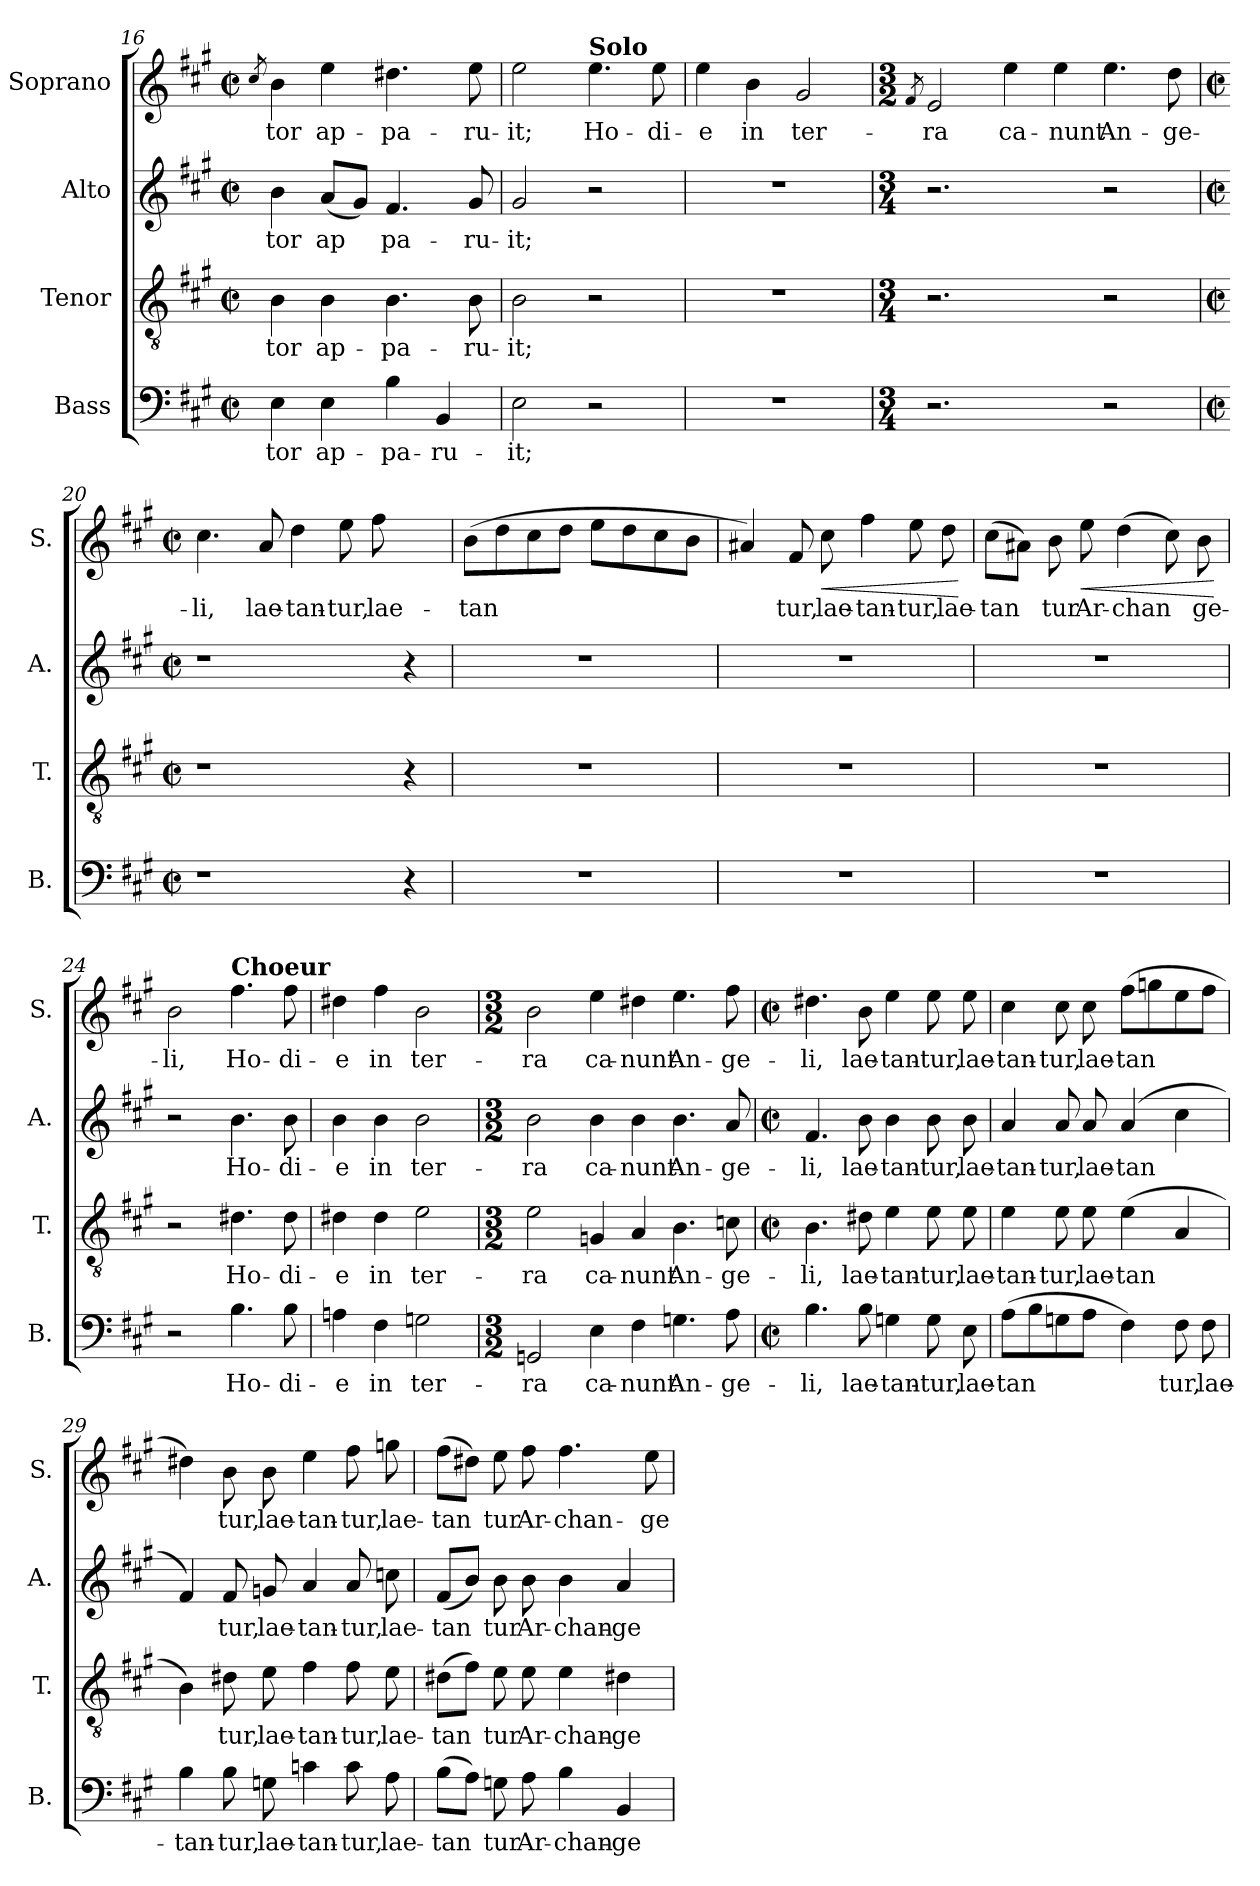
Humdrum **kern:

**kern	**text	**kern	**text	**kern	**text	**kern	**text	**dynam
*part4	*part4	*part3	*part3	*part2	*part2	*part1	*part1	*part1
*staff4	*staff4	*staff3	*staff3	*staff2	*staff2	*staff1	*staff1	*staff1
*I"Bass	*	*I"Tenor	*	*I"Alto	*	*I"Soprano	*	*
*I'B.	*	*I'T.	*	*I'A.	*	*I'S.	*	*
!!LO:LB:g=z
*clefF4	*	*clefGv2	*	*clefG2	*	*clefG2	*	*
*k[f#c#g#]	*	*k[f#c#g#]	*	*k[f#c#g#]	*	*k[f#c#g#]	*	*
*M2/2	*	*M2/2	*	*M2/2	*	*M2/2	*	*
*met(c|)	*	*met(c|)	*	*met(c|)	*	*met(c|)	*	*
=16	=16	=16	=16	=16	=16	=16	=16	=16
.	.	.	.	.	.	8qcc#/	.	.
!	!LO:LY:b	!	!LO:LY:b	!	!LO:LY:b	!	!LO:LY:b	!
4E\	tor	4B\	-tor	4b\	-tor	4b\	-tor	.
!	!LO:LY:b	!	!LO:LY:b	!	!LO:LY:b	!	!LO:LY:b	!
4E\	ap-	4B\	ap-	(8a/L	ap	4ee\	ap-	.
.	.	.	.	8g#/J)	.	.	.	.
!	!LO:LY:b	!	!LO:LY:b	!	!LO:LY:b	!	!LO:LY:b	!
4B\	-pa-	4.B\	-pa-	4.f#/	pa-	4.dd#X\	-pa-	.
!	!LO:LY:b	!	!	!	!	!	!	!
4BB/	-ru-	.	.	.	.	.	.	.
!	!	!	!LO:LY:b	!	!LO:LY:b	!	!LO:LY:b	!
.	.	8B\	-ru-	8g#/	-ru-	8ee\	-ru-	.
=17	=17	=17	=17	=17	=17	=17	=17	=17
!	!LO:LY:b	!	!LO:LY:b	!	!LO:LY:b	!	!LO:LY:b	!
2E\	-it;	2B\	-it;	2g#/	-it;	2ee\	-it;	.
!	!	!	!	!	!	!LO:TX:a:B:t=Solo	!	!
!	!	!	!	!	!	!	!LO:LY:b	!
2r	.	2r	.	2r	.	4.ee\	Ho-	.
!	!	!	!	!	!	!	!LO:LY:b	!
.	.	.	.	.	.	8ee\	-di-	.
=18	=18	=18	=18	=18	=18	=18	=18	=18
!	!	!	!	!	!	!	!LO:LY:b	!
1r	.	1r	.	1r	.	4ee\	-e	.
!	!	!	!	!	!	!	!LO:LY:b	!
.	.	.	.	.	.	4b\	in	.
!	!	!	!	!	!	!	!LO:LY:b	!
.	.	.	.	.	.	2g#/	ter-	.
=19	=19	=19	=19	=19	=19	=19	=19	=19
*M3/4	*	*M3/4	*	*M3/4	*	*M3/2	*	*
.	.	.	.	.	.	8qf#/	.	.
!	!	!	!	!	!	!	!LO:LY:b	!
2.r	.	2.r	.	2.r	.	2e/	-ra	.
!	!	!	!	!	!	!	!LO:LY:b	!
.	.	.	.	.	.	4ee\	ca-	.
!	!	!	!	!	!	!	!LO:LY:b	!
4ryy	.	4ryy	.	4ryy	.	4ee\	-nunt	.
!	!	!	!	!	!	!	!LO:LY:b	!
2r	.	2r	.	2r	.	4.ee\	An-	.
!	!	!	!	!	!	!	!LO:LY:b	!
.	.	.	.	.	.	8dd\	-ge-	.
!!LO:LB:g=z
=20	=20	=20	=20	=20	=20	=20	=20	=20
*M2/2	*	*M2/2	*	*M2/2	*	*M2/2	*	*
*met(c|)	*	*met(c|)	*	*met(c|)	*	*met(c|)	*	*
!	!	!	!	!	!	!	!LO:LY:b	!
1r	.	1r	.	1r	.	4.cc#\	-li,	.
!	!	!	!	!	!	!	!LO:LY:b	!
.	.	.	.	.	.	8a/	lae-	.
!	!	!	!	!	!	!	!LO:LY:b	!
.	.	.	.	.	.	4dd\	-tan-	.
!	!	!	!	!	!	!	!LO:LY:b	!
.	.	.	.	.	.	8ee\	-tur,	.
!	!	!	!	!	!	!	!LO:LY:b	!
.	.	.	.	.	.	8ff#\	lae-	.
4r	.	4r	.	4r	.	4ryy	.	.
=21	=21	=21	=21	=21	=21	=21	=21	=21
!	!	!	!	!	!	!	!LO:LY:b	!
1r	.	1r	.	1r	.	(8b\L	-tan	.
.	.	.	.	.	.	8dd\	.	.
.	.	.	.	.	.	8cc#\	.	.
.	.	.	.	.	.	8dd\J	.	.
.	.	.	.	.	.	8ee\L	.	.
.	.	.	.	.	.	8dd\	.	.
.	.	.	.	.	.	8cc#\	.	.
.	.	.	.	.	.	8b\J	.	.
=22	=22	=22	=22	=22	=22	=22	=22	=22
1r	.	1r	.	1r	.	4a#X/)	.	.
!	!	!	!	!	!	!	!LO:LY:b	!
.	.	.	.	.	.	8f#/	tur,	.
!	!	!	!	!	!	!	!LO:LY:b	!LO:HP:b
.	.	.	.	.	.	8cc#\	lae-	<
!	!	!	!	!	!	!	!LO:LY:b	!
.	.	.	.	.	.	4ff#\	-tan-	.
!	!	!	!	!	!	!	!LO:LY:b	!
.	.	.	.	.	.	8ee\	-tur,	.
!	!	!	!	!	!	!	!LO:LY:b	!
.	.	.	.	.	.	8dd\	lae-	.
.	.	.	.	.	.	.	.	[
!!LO:PB:g=z
=23	=23	=23	=23	=23	=23	=23	=23	=23
!	!	!	!	!	!	!	!LO:LY:b	!
1r	.	1r	.	1r	.	(8cc#\L	-tan	.
.	.	.	.	.	.	8a#X\J)	.	.
!	!	!	!	!	!	!	!LO:LY:b	!
.	.	.	.	.	.	8b\	tur	.
!	!	!	!	!	!	!	!LO:LY:b	!LO:HP:b
.	.	.	.	.	.	8ee\	Ar-	<
!	!	!	!	!	!	!	!LO:LY:b	!
.	.	.	.	.	.	(4dd\	-chan	.
.	.	.	.	.	.	8cc#\)	.	.
!	!	!	!	!	!	!	!LO:LY:b	!
.	.	.	.	.	.	8b\	ge-	.
.	.	.	.	.	.	.	.	[
=24	=24	=24	=24	=24	=24	=24	=24	=24
!	!	!	!	!	!	!	!LO:LY:b	!
2r	.	2r	.	2r	.	2b\	-li,	.
!	!	!	!	!	!	!LO:TX:a:B:t=Choeur	!	!
!	!LO:LY:b	!	!LO:LY:b	!	!LO:LY:b	!	!LO:LY:b	!
4.B\	Ho-	4.d#X\	Ho-	4.b\	Ho-	4.ff#\	Ho-	.
!	!LO:LY:b	!	!LO:LY:b	!	!LO:LY:b	!	!LO:LY:b	!
8B\	-di-	8d#\	-di-	8b\	-di-	8ff#\	-di-	.
=25	=25	=25	=25	=25	=25	=25	=25	=25
!	!LO:LY:b	!	!LO:LY:b	!	!LO:LY:b	!	!LO:LY:b	!
4An\	-e	4d#X\	-e	4b\	-e	4dd#X\	-e	.
!	!LO:LY:b	!	!LO:LY:b	!	!LO:LY:b	!	!LO:LY:b	!
4F#\	in	4d#\	in	4b\	in	4ff#\	in	.
!	!LO:LY:b	!	!LO:LY:b	!	!LO:LY:b	!	!LO:LY:b	!
2Gn\	ter-	2e\	ter-	2b\	ter-	2b\	ter-	.
=26	=26	=26	=26	=26	=26	=26	=26	=26
*M3/2	*	*M3/2	*	*M3/2	*	*M3/2	*	*
!	!LO:LY:b	!	!LO:LY:b	!	!LO:LY:b	!	!LO:LY:b	!
2GGn/	-ra	2e\	-ra	2b\	-ra	2b\	-ra	.
!	!LO:LY:b	!	!LO:LY:b	!	!LO:LY:b	!	!LO:LY:b	!
4E\	ca-	4Gn/	ca-	4b\	ca-	4ee\	ca-	.
!	!LO:LY:b	!	!LO:LY:b	!	!LO:LY:b	!	!LO:LY:b	!
4F#\	-nunt	4A/	-nunt	4b\	-nunt	4dd#X\	-nunt	.
!	!LO:LY:b	!	!LO:LY:b	!	!LO:LY:b	!	!LO:LY:b	!
4.Gn\	An-	4.B\	An-	4.b\	An-	4.ee\	An-	.
!	!LO:LY:b	!	!LO:LY:b	!	!LO:LY:b	!	!LO:LY:b	!
8A\	-ge-	8cn\	-ge-	8a/	-ge-	8ff#\	-ge-	.
!!LO:LB:g=z
=27	=27	=27	=27	=27	=27	=27	=27	=27
*M2/2	*	*M2/2	*	*M2/2	*	*M2/2	*	*
*met(c|)	*	*met(c|)	*	*met(c|)	*	*met(c|)	*	*
!	!LO:LY:b	!	!LO:LY:b	!	!LO:LY:b	!	!LO:LY:b	!
4.B\	-li,	4.B\	-li,	4.f#/	-li,	4.dd#X\	-li,	.
!	!LO:LY:b	!	!LO:LY:b	!	!LO:LY:b	!	!LO:LY:b	!
8B\	lae-	8d#X\	lae-	8b\	lae-	8b\	lae-	.
!	!LO:LY:b	!	!LO:LY:b	!	!LO:LY:b	!	!LO:LY:b	!
4Gn\	-tan-	4e\	-tan-	4b\	-tan-	4ee\	-tan-	.
!	!LO:LY:b	!	!LO:LY:b	!	!LO:LY:b	!	!LO:LY:b	!
8G\	-tur,	8e\	-tur,	8b\	-tur,	8ee\	-tur,	.
!	!LO:LY:b	!	!LO:LY:b	!	!LO:LY:b	!	!LO:LY:b	!
8E\	lae-	8e\	lae-	8b\	lae-	8ee\	lae-	.
=28	=28	=28	=28	=28	=28	=28	=28	=28
!	!LO:LY:b	!	!LO:LY:b	!	!LO:LY:b	!	!LO:LY:b	!
(8A\L	-tan	4e\	-tan-	4a/	-tan-	4cc#\	-tan-	.
8B\	.	.	.	.	.	.	.	.
!	!	!	!LO:LY:b	!	!LO:LY:b	!	!LO:LY:b	!
8Gn\	.	8e\	-tur,	8a/	-tur,	8cc#\	-tur,	.
!	!	!	!LO:LY:b	!	!LO:LY:b	!	!LO:LY:b	!
8A\J	.	8e\	lae-	8a/	lae-	8cc#\	lae-	.
!	!	!	!LO:LY:b	!	!LO:LY:b	!	!LO:LY:b	!
4F#\)	.	(4e\	-tan	(4a/	-tan	(8ff#\L	-tan	.
.	.	.	.	.	.	8ggn\	.	.
!	!LO:LY:b	!	!	!	!	!	!	!
8F#i\	tur,	4A/	.	4cc#\	.	8ee\	.	.
!	!LO:LY:b	!	!	!	!	!	!	!
8F#i\	lae-	.	.	.	.	8ff#\J	.	.
=29	=29	=29	=29	=29	=29	=29	=29	=29
!	!LO:LY:b	!	!	!	!	!	!	!
4B\	-tan-	4B\)	.	4f#/)	.	4dd#X\)	.	.
!	!LO:LY:b	!	!LO:LY:b	!	!LO:LY:b	!	!LO:LY:b	!
8B\	-tur,	8d#X\	tur,	8f#/	tur,	8b\	tur,	.
!	!LO:LY:b	!	!LO:LY:b	!	!LO:LY:b	!	!LO:LY:b	!
8Gn\	lae-	8e\	lae-	8gn/	lae-	8b\	lae-	.
!	!LO:LY:b	!	!LO:LY:b	!	!LO:LY:b	!	!LO:LY:b	!
4cn\	-tan-	4f#\	-tan-	4a/	-tan-	4ee\	-tan-	.
!	!LO:LY:b	!	!LO:LY:b	!	!LO:LY:b	!	!LO:LY:b	!
8c\	-tur,	8f#\	-tur,	8a/	-tur,	8ff#\	-tur,	.
!	!LO:LY:b	!	!LO:LY:b	!	!LO:LY:b	!	!LO:LY:b	!
8A\	lae-	8e\	lae-	8ccn\	lae-	8ggn\	lae-	.
!!LO:PB:g=z
=30	=30	=30	=30	=30	=30	=30	=30	=30
!	!LO:LY:b	!	!LO:LY:b	!	!LO:LY:b	!	!LO:LY:b	!
(8B\L	-tan	(8d#X\L	-tan	(8f#/L	-tan	(8ff#\L	-tan	.
8A\J)	.	8f#\J)	.	8b/J)	.	8dd#X\J)	.	.
!	!LO:LY:b	!	!LO:LY:b	!	!LO:LY:b	!	!LO:LY:b	!
8Gn\	tur	8e\	tur	8b\	tur	8ee\	tur	.
!	!LO:LY:b	!	!LO:LY:b	!	!LO:LY:b	!	!LO:LY:b	!
8A\	Ar-	8e\	Ar-	8b\	Ar-	8ff#\	Ar-	.
!	!LO:LY:b	!	!LO:LY:b	!	!LO:LY:b	!	!LO:LY:b	!
4B\	-chan-	4e\	-chan-	4b\	-chan-	4.ff#\	-chan-	.
!	!LO:LY:b	!	!LO:LY:b	!	!LO:LY:b	!	!	!
4BB/	-ge-	4d#X\	-ge-	4a/	-ge-	.	.	.
!	!	!	!	!	!	!	!LO:LY:b	!
.	.	.	.	.	.	8ee\	-ge-	.
=	=	=	=	=	=	=	=	=
*-	*-	*-	*-	*-	*-	*-	*-	*-
